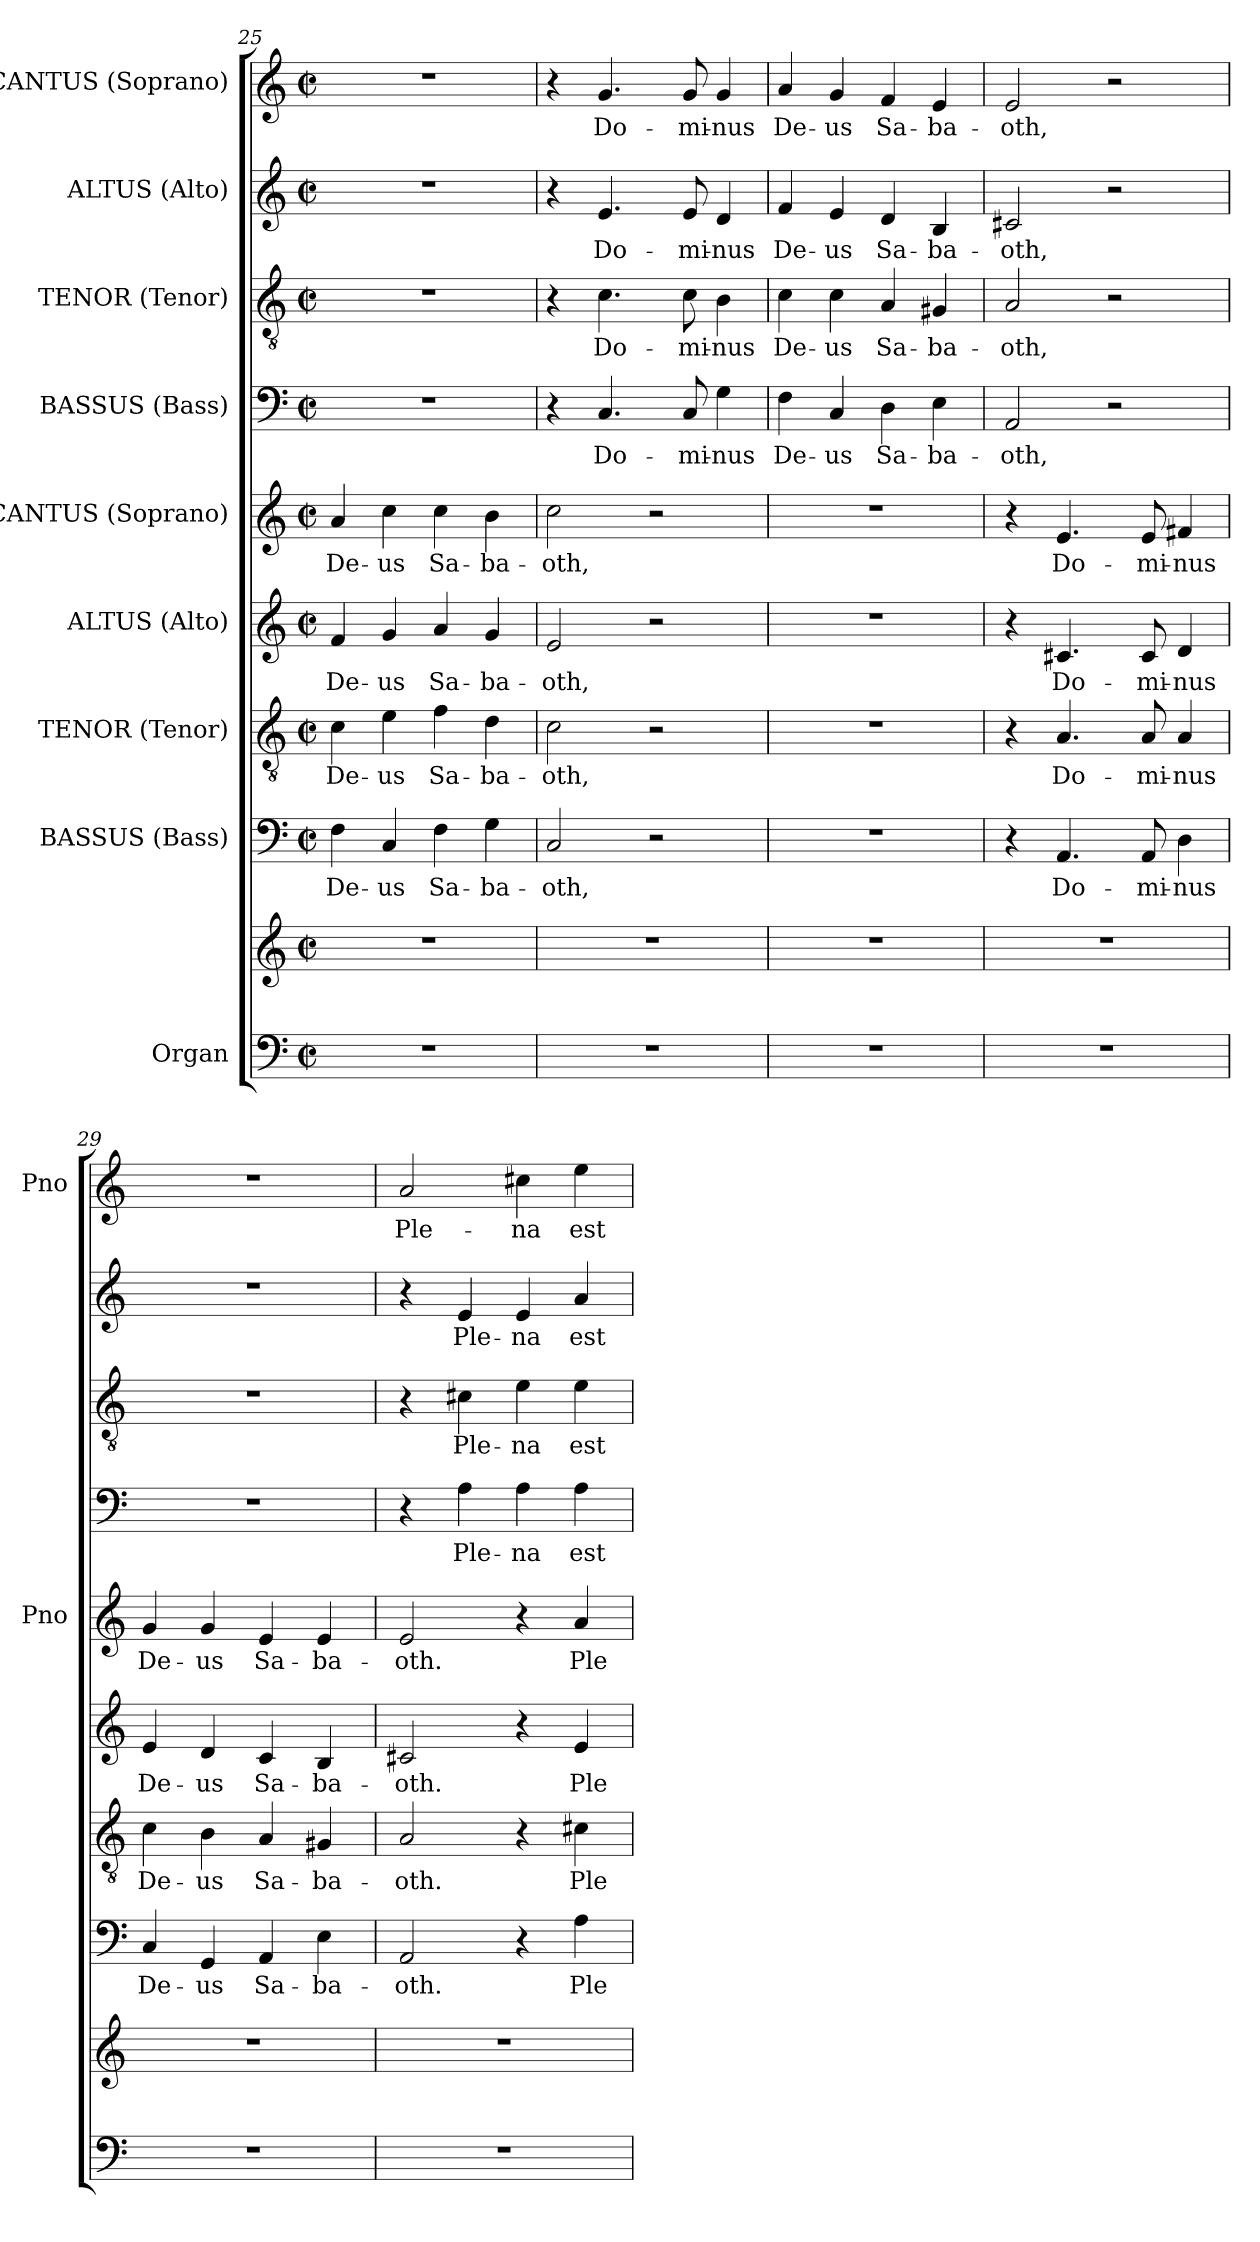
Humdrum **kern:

**kern	**kern	**kern	**text	**kern	**text	**kern	**text	**kern	**text	**kern	**text	**kern	**text	**kern	**text	**kern	**text
*part9	*part9	*part8	*part8	*part7	*part7	*part6	*part6	*part5	*part5	*part4	*part4	*part3	*part3	*part2	*part2	*part1	*part1
*staff10	*staff9	*staff8	*staff8	*staff7	*staff7	*staff6	*staff6	*staff5	*staff5	*staff4	*staff4	*staff3	*staff3	*staff2	*staff2	*staff1	*staff1
*I"Organ	*	*I"BASSUS (Bass)	*	*I"TENOR (Tenor)	*	*I"ALTUS (Alto)	*	*I"CANTUS (Soprano)	*	*I"BASSUS (Bass)	*	*I"TENOR (Tenor)	*	*I"ALTUS (Alto)	*	*I"CANTUS (Soprano)	*
*	*	*	*	*	*	*	*	*I'Pno	*	*	*	*	*	*	*	*I'Pno	*
!!LO:PB:g=z
*clefF4	*clefG2	*clefF4	*	*clefGv2	*	*clefG2	*	*clefG2	*	*clefF4	*	*clefGv2	*	*clefG2	*	*clefG2	*
*k[]	*k[]	*k[]	*	*k[]	*	*k[]	*	*k[]	*	*k[]	*	*k[]	*	*k[]	*	*k[]	*
*a:	*a:	*a:	*	*a:	*	*a:	*	*a:	*	*a:	*	*a:	*	*a:	*	*a:	*
*M2/2	*M2/2	*M2/2	*	*M2/2	*	*M2/2	*	*M2/2	*	*M2/2	*	*M2/2	*	*M2/2	*	*M2/2	*
*met(c|)	*met(c|)	*met(c|)	*	*met(c|)	*	*met(c|)	*	*met(c|)	*	*met(c|)	*	*met(c|)	*	*met(c|)	*	*met(c|)	*
=25	=25	=25	=25	=25	=25	=25	=25	=25	=25	=25	=25	=25	=25	=25	=25	=25	=25
1r	1r	4F\	De-	4c\	De-	4f/	De-	4a/	De-	1r	.	1r	.	1r	.	1r	.
.	.	4C/	-us	4e\	-us	4g/	-us	4cc\	-us	.	.	.	.	.	.	.	.
.	.	4F\	Sa-	4f\	Sa-	4a/	Sa-	4cc\	Sa-	.	.	.	.	.	.	.	.
.	.	4G\	-ba-	4d\	-ba-	4g/	-ba-	4b\	-ba-	.	.	.	.	.	.	.	.
=26	=26	=26	=26	=26	=26	=26	=26	=26	=26	=26	=26	=26	=26	=26	=26	=26	=26
1r	1r	2C/	-oth,	2c\	-oth,	2e/	-oth,	2cc\	-oth,	4r	.	4r	.	4r	.	4r	.
.	.	.	.	.	.	.	.	.	.	4.C/	Do-	4.c\	Do-	4.e/	Do-	4.g/	Do-
.	.	2r	.	2r	.	2r	.	2r	.	.	.	.	.	.	.	.	.
.	.	.	.	.	.	.	.	.	.	8C/	-mi-	8c\	-mi-	8e/	-mi-	8g/	-mi-
.	.	.	.	.	.	.	.	.	.	4G\	-nus	4B\	-nus	4d/	-nus	4g/	-nus
=27	=27	=27	=27	=27	=27	=27	=27	=27	=27	=27	=27	=27	=27	=27	=27	=27	=27
1r	1r	1r	.	1r	.	1r	.	1r	.	4F\	De-	4c\	De-	4f/	De-	4a/	De-
.	.	.	.	.	.	.	.	.	.	4C/	-us	4c\	-us	4e/	-us	4g/	-us
.	.	.	.	.	.	.	.	.	.	4D\	Sa-	4A/	Sa-	4d/	Sa-	4f/	Sa-
.	.	.	.	.	.	.	.	.	.	4E\	-ba-	4G#X/	-ba-	4B/	-ba-	4e/	-ba-
=28	=28	=28	=28	=28	=28	=28	=28	=28	=28	=28	=28	=28	=28	=28	=28	=28	=28
1r	1r	4r	.	4r	.	4r	.	4r	.	2AA/	-oth,	2A/	-oth,	2c#X/	-oth,	2e/	-oth,
.	.	4.AA/	Do-	4.A/	Do-	4.c#X/	Do-	4.e/	Do-	.	.	.	.	.	.	.	.
.	.	.	.	.	.	.	.	.	.	2r	.	2r	.	2r	.	2r	.
.	.	8AA/	-mi-	8A/	-mi-	8c#/	-mi-	8e/	-mi-	.	.	.	.	.	.	.	.
.	.	4D\	-nus	4A/	-nus	4d/	-nus	4f#X/	-nus	.	.	.	.	.	.	.	.
=29	=29	=29	=29	=29	=29	=29	=29	=29	=29	=29	=29	=29	=29	=29	=29	=29	=29
1r	1r	4C/	De-	4c\	De-	4e/	De-	4g/	De-	1r	.	1r	.	1r	.	1r	.
.	.	4GG/	-us	4B\	-us	4d/	-us	4g/	-us	.	.	.	.	.	.	.	.
.	.	4AA/	Sa-	4A/	Sa-	4c/	Sa-	4e/	Sa-	.	.	.	.	.	.	.	.
.	.	4E\	-ba-	4G#X/	-ba-	4B/	-ba-	4e/	-ba-	.	.	.	.	.	.	.	.
=30	=30	=30	=30	=30	=30	=30	=30	=30	=30	=30	=30	=30	=30	=30	=30	=30	=30
1r	1r	2AA/	-oth.	2A/	-oth.	2c#X/	-oth.	2e/	-oth.	4r	.	4r	.	4r	.	2a/	Ple-
.	.	.	.	.	.	.	.	.	.	4A\	Ple-	4c#X\	Ple-	4e/	Ple-	.	.
.	.	4r	.	4r	.	4r	.	4r	.	4A\	-na	4e\	-na	4e/	-na	4cc#X\	-na
.	.	4A\	Ple-	4c#X\	Ple-	4e/	Ple-	4a/	Ple-	4A\	est	4e\	est	4a/	est	4ee\	est
=	=	=	=	=	=	=	=	=	=	=	=	=	=	=	=	=	=
*-	*-	*-	*-	*-	*-	*-	*-	*-	*-	*-	*-	*-	*-	*-	*-	*-	*-
